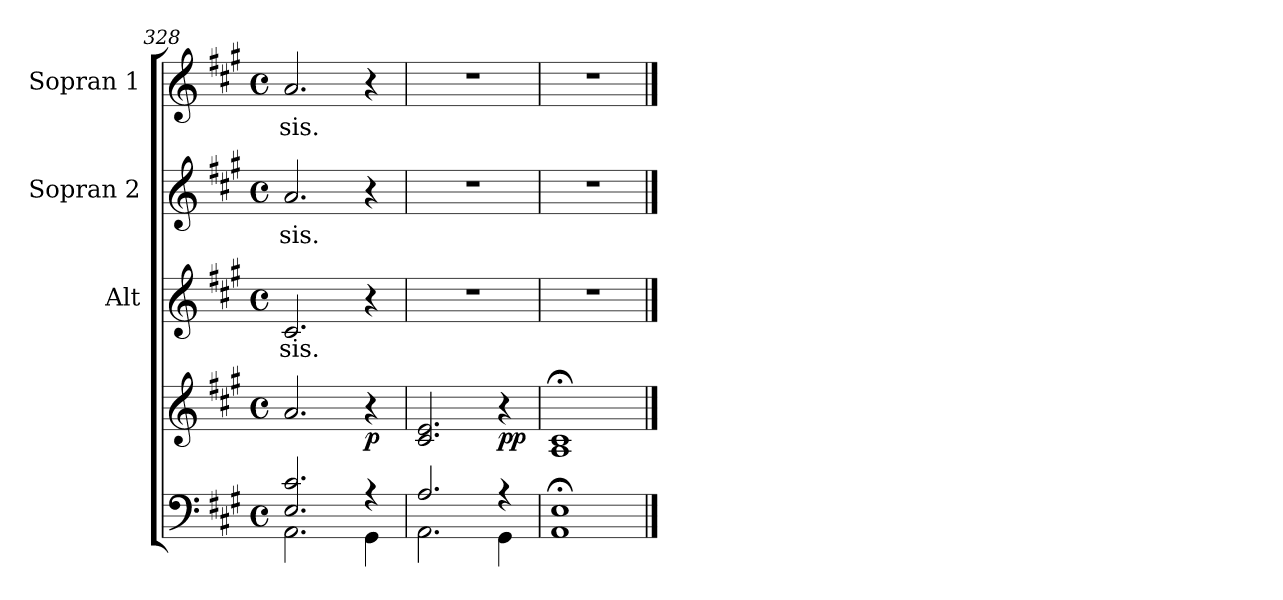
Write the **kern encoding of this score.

**kern	**kern	**dynam	**kern	**text	**kern	**text	**kern	**text
*part4	*part4	*part4	*part3	*part3	*part2	*part2	*part1	*part1
*staff5	*staff4	*staff4/5	*staff3	*staff3	*staff2	*staff2	*staff1	*staff1
*	*	*	*I"Alt	*	*I"Sopran 2	*	*I"Sopran 1	*
*	*	*	*I'A.	*	*I'S. 2	*	*I'S. 1	*
*clefF4	*clefG2	*	*clefG2	*	*clefG2	*	*clefG2	*
*k[f#c#g#]	*k[f#c#g#]	*	*k[f#c#g#]	*	*k[f#c#g#]	*	*k[f#c#g#]	*
*A:	*A:	*	*A:	*	*A:	*	*A:	*
*M4/4	*M4/4	*	*M4/4	*	*M4/4	*	*M4/4	*
*met(c)	*met(c)	*	*met(c)	*	*met(c)	*	*met(c)	*
=328	=328	=328	=328	=328	=328	=328	=328	=328
*^	*	*	*	*	*	*	*	*
!	!	!	!	!	!LO:LY:b	!	!LO:LY:b	!	!LO:LY:b
2.E/ 2.c#/	2.AA\	2.a/	.	2.c#/	-sis.	2.a/	-sis.	2.a/	-sis.
!	!	!	!LO:DY:b	!	!	!	!	!	!
4rA	4GG#\	4r	p	4r	.	4r	.	4r	.
=329	=329	=329	=329	=329	=329	=329	=329	=329	=329
2.A/	2.AA\	2.c#/ 2.e/	.	1r	.	1r	.	1r	.
!	!	!	!LO:DY:b	!	!	!	!	!	!
4rG	4GG#\	4r	pp	.	.	.	.	.	.
=330	=330	=330	=330	=330	=330	=330	=330	=330	=330
1E;<	1AA	1A;< 1c#;<	.	1r	.	1r	.	1r	.
*v	*v	*	*	*	*	*	*	*	*
==	==	==	==	==	==	==	==	==
*-	*-	*-	*-	*-	*-	*-	*-	*-
